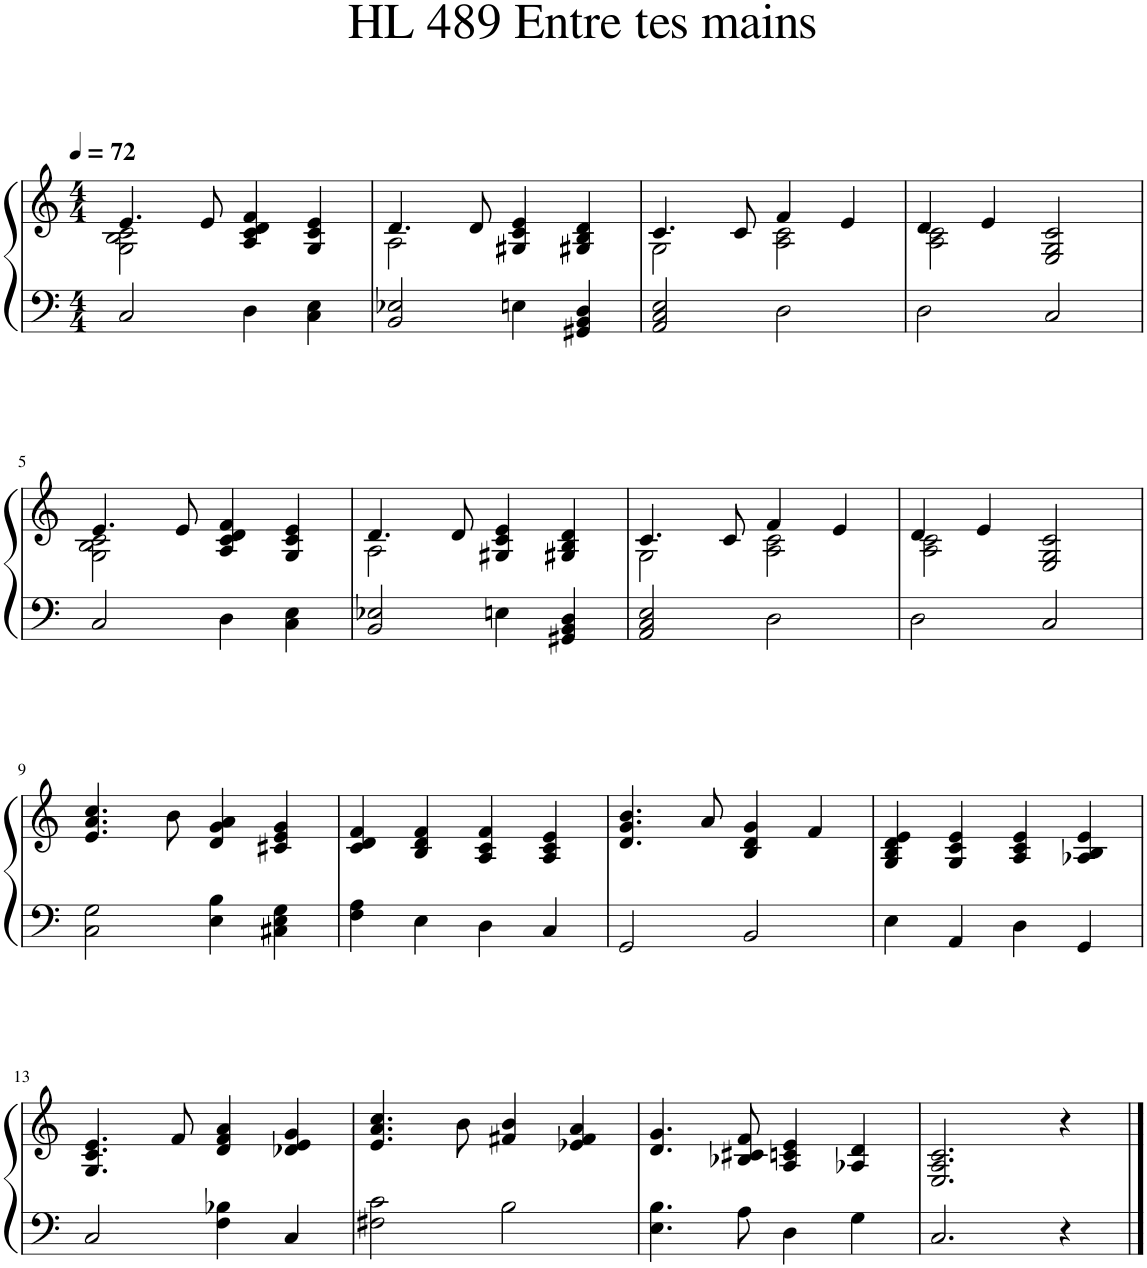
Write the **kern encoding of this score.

**kern	**kern
*part1	*part1
*staff2	*staff1
*I"Piano, Piano	*
*I'Pno.	*
*clefF4	*clefG2
*k[]	*k[]
*M4/4	*M4/4
*MM72	*MM72
=1	=1
*	*^
2C/	4.e/	2G\ 2B\ 2c\
.	8e/	.
4D\	4A/ 4c/ 4d/ 4f/	2ryy
4C\ 4E\	4G/ 4c/ 4e/	.
=2	=2	=2
2BB/ 2E-X/	4.d/	2A\
.	8d/	.
4En\	4G#X/ 4c/ 4e/	2ryy
4GG#X/ 4BB/ 4D/	4G#X/ 4B/ 4d/	.
=3	=3	=3
2AA/ 2C/ 2E/	4.c/	2G\
.	8c/	.
2D\	4f/	2A\ 2c\
.	4e/	.
=4	=4	=4
2D\	4d/	2A\ 2c\
.	4e/	.
2C/	2E/ 2G/ 2c/	2ryy
!!LO:LB:g=z	!!
=5	=5	=5
2C/	4.e/	2G\ 2B\ 2c\
.	8e/	.
4D\	4A/ 4c/ 4d/ 4f/	2ryy
4C\ 4E\	4G/ 4c/ 4e/	.
=6	=6	=6
2BB/ 2E-X/	4.d/	2A\
.	8d/	.
4En\	4G#X/ 4c/ 4e/	2ryy
4GG#X/ 4BB/ 4D/	4G#X/ 4B/ 4d/	.
=7	=7	=7
2AA/ 2C/ 2E/	4.c/	2G\
.	8c/	.
2D\	4f/	2A\ 2c\
.	4e/	.
=8	=8	=8
2D\	4d/	2A\ 2c\
.	4e/	.
2C/	2E/ 2G/ 2c/	2ryy
*	*v	*v
!!LO:LB:g=z
=9	=9
2C\ 2G\	4.e/ 4.a/ 4.cc/
.	8b\
4E\ 4B\	4d/ 4g/ 4a/
4C#X\ 4E\ 4G\	4c#X/ 4e/ 4g/
=10	=10
4F\ 4A\	4c/ 4d/ 4f/
4E\	4B/ 4d/ 4f/
4D\	4A/ 4c/ 4f/
4C/	4A/ 4c/ 4e/
=11	=11
2GG/	4.d/ 4.g/ 4.b/
.	8a/
2BB/	4B/ 4d/ 4g/
.	4f/
=12	=12
4E\	4G/ 4B/ 4d/ 4e/
4AA/	4G/ 4c/ 4e/
4D\	4A/ 4c/ 4e/
4GG/	4A-X/ 4B/ 4e/
!!LO:LB:g=z
=13	=13
2C/	4.G/ 4.c/ 4.e/
.	8f/
4F\ 4B-X\	4d/ 4f/ 4a/
4C/	4d-X/ 4e/ 4g/
=14	=14
2F#X\ 2c\	4.e/ 4.a/ 4.cc/
.	8b\
2B\	4f#X/ 4b/
.	4e-X/ 4f#/ 4a/
=15	=15
4.E\ 4.B\	4.d/ 4.g/
8A\	8B-X/ 8c#X/ 8f/
4D\	4A/ 4cn/ 4e/
4G\	4A-X/ 4d/
=16	=16
2.C/	2.E/ 2.A/ 2.c/
4r	4r
==	==
*-	*-
